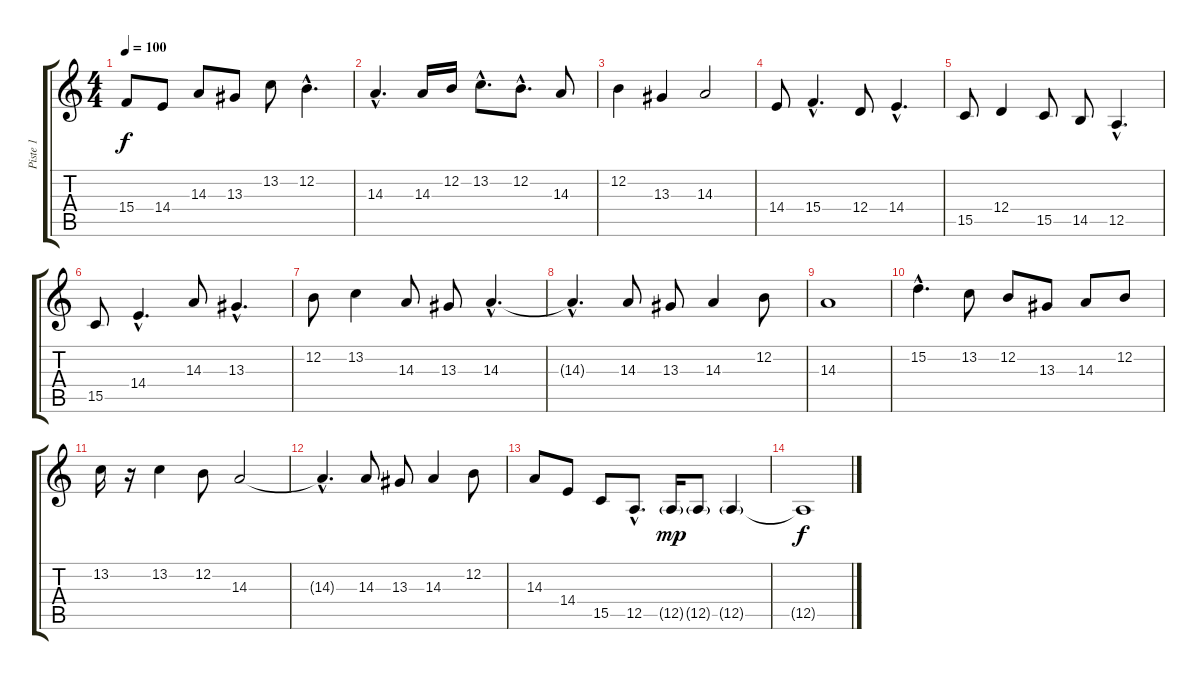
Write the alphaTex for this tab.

\track ("Piste 1" "Piste 1") {instrument electricgrandpiano}
\staff {score tabs}
\tuning (E4 B3 G3 D3 A2 E2) {hide}
\ts (4 4)
\tempo 100
\clef g2
\ks c
15.4.8{dy f instrument electricgrandpiano} 14.4.8 14.3.8 13.3.8 13.2.8 12.2{hac}.4{d} |
14.3{hac}.4{d} 14.3.16 12.2.16 13.2{hac}.8{d} 12.2{hac}.8{d} 14.3.8 |
12.2.4 13.3.4 14.3.2 |
14.4.8 15.4{hac}.4{d} 12.4.8 14.4{hac}.4{d} |
15.5.8 12.4.4 15.5.8 14.5.8 12.5{hac}.4{d} |
15.5.8 14.4{hac}.4{d} 14.3.8 13.3{hac}.4{d} |
12.2.8 13.2.4 14.3.8 13.3.8 14.3{hac}.4{d} |
14.3{hac t}.4{d} 14.3.8 13.3.8 14.3.4 12.2.8 |
14.3.1 |
15.2{hac}.4{d} 13.2.8 12.2.8 13.3.8 14.3.8 12.2.8 |
13.2.16 r.16 13.2.4 12.2.8 14.3.2 |
14.3{hac t}.4{d} 14.3.8 13.3.8 14.3.4 12.2.8 |
14.3.8 14.4.8 15.5.8 12.5{hac}.8{d} 12.5{g}.16{dy mp} 12.5{g}.8 12.5{g}.4 |
12.5{t}.1{dy f}
